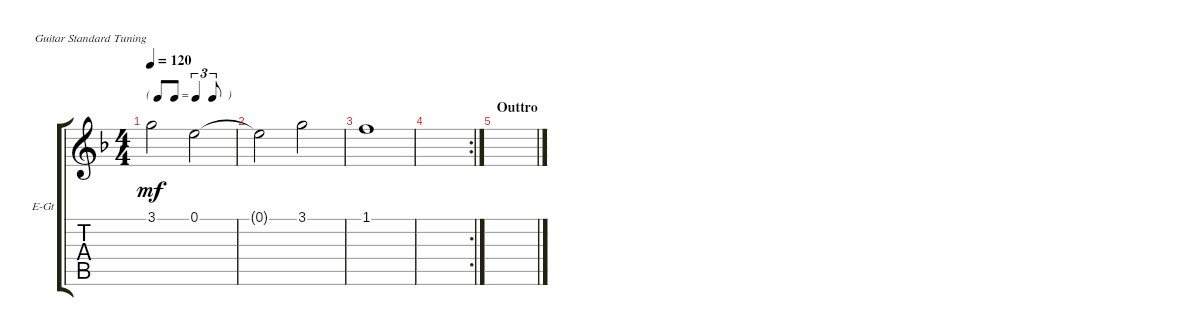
\defaultSystemsLayout 4
\bracketExtendMode groupsimilarinstruments
\firstSystemTrackNameOrientation horizontal
\otherSystemsTrackNameOrientation horizontal
\track ("Electric Guitar" "E-Gt") {instrument overdrivenguitar}
\staff {score tabs}
\tuning (E4 B3 G3 D3 A2 E2)
\ts (4 4)
\tf triplet8th
\tempo 120
\clef g2
\scale
0.333333
\ks f
3.1.2{dy mf} 0.1.2 |
\scale
0.322751 0.1{t}.2 3.1.2 |
\scale
0.322751 1.1.1 |
\rc 2
\scale
0.354497 |
\section ("" "Outtro")
\scale
0.333333 |
\scale
0.333333 |
\scale
0.333333 |
\scale
0.333333 |
\scale
0.333333 |
\scale
0.333333 |
\scale
0.333333 |
\scale
0.333333 |
\scale
0.333333
